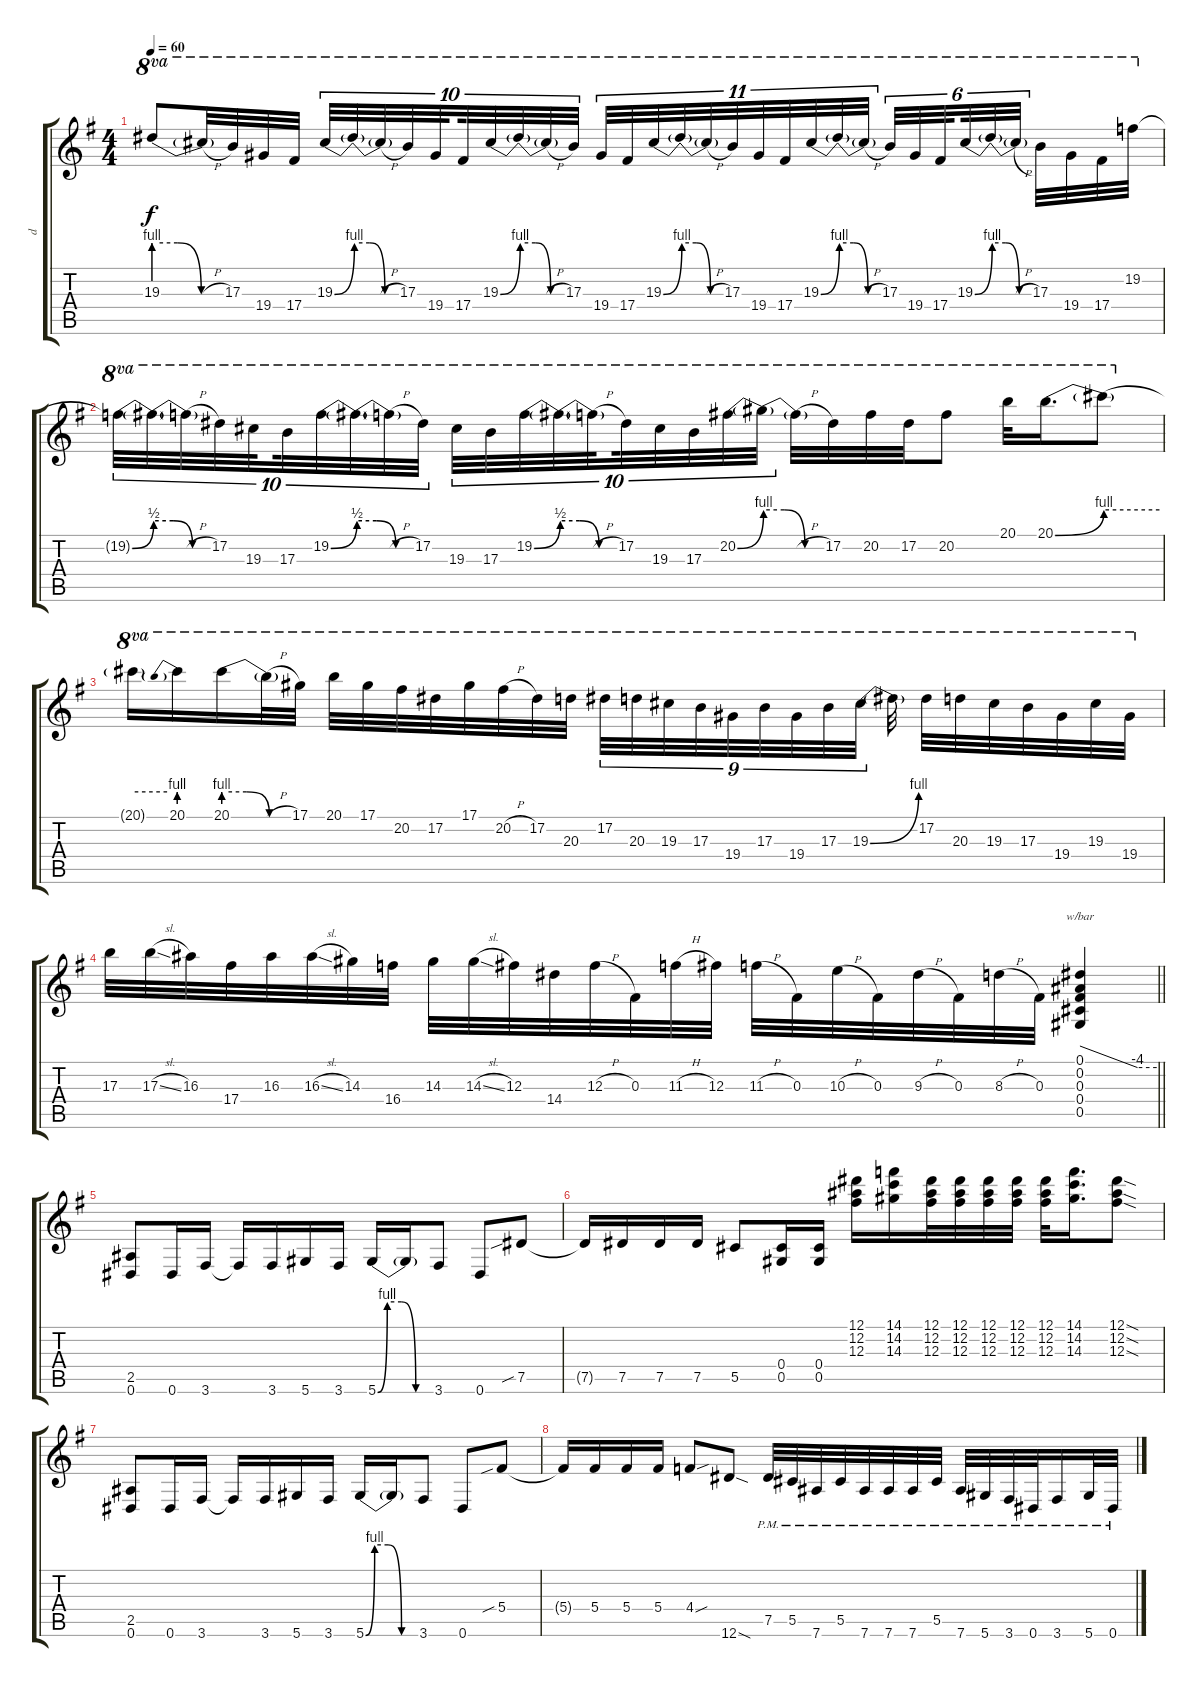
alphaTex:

\track ("d" "d") {instrument distortionguitar}
\staff {score tabs}
\tuning (Eb4 Bb3 Gb3 Db3 Ab2 Eb2) {hide}
\ts (4 4)
\tempo 60
\clef g2
\ks g
19.3{be (custom 0 4 20 4 40 0 60 0) t}.8{ot 8va dy f} 19.3{h t}.32{ot 8va} 17.3.32{ot 8va} 19.4.32{ot 8va} 17.4.32{ot 8va} 19.3{be (bend 0 0 60 4)}.32{tu (10 8) ot 8va} 19.3{be (custom 0 4 20 4 40 0 60 0) t}.32{tu (10 8) ot 8va} 19.3{h t}.32{tu (10 8) ot 8va} 17.3.32{tu (10 8) ot 8va} 19.4.32{tu (10 8) ot 8va beam splitsecondary} 17.4.32{tu (10 8) ot 8va} 19.3{be (bend 0 0 60 4)}.32{tu (10 8) ot 8va} 19.3{be (custom 0 4 20 4 40 0 60 0) t}.32{tu (10 8) ot 8va} 19.3{h t}.32{tu (10 8) ot 8va} 17.3.32{tu (10 8) ot 8va} 19.4.32{tu (11 8) ot 8va} 17.4.32{tu (11 8) ot 8va} 19.3{be (bend 0 0 60 4)}.32{tu (11 8) ot 8va} 19.3{be (custom 0 4 20 4 40 0 60 0) t}.32{tu (11 8) ot 8va} 19.3{h t}.32{tu (11 8) ot 8va} 17.3.32{tu (11 8) ot 8va} 19.4.32{tu (11 8) ot 8va} 17.4.32{tu (11 8) ot 8va} 19.3{be (bend 0 0 60 4)}.32{tu (11 8) ot 8va} 19.3{be (custom 0 4 20 4 40 0 60 0) t}.32{tu (11 8) ot 8va} 19.3{h t}.32{tu (11 8) ot 8va} 17.3.32{tu (6 4) ot 8va} 19.4.32{tu (6 4) ot 8va} 17.4.32{tu (6 4) ot 8va beam splitsecondary} 19.3{be (bend 0 0 60 4)}.32{tu (6 4) ot 8va} 19.3{be (custom 0 4 20 4 40 0 60 0) t}.32{tu (6 4) ot 8va} 19.3{h t}.32{tu (6 4) ot 8va beam splitsecondary} 17.3.32{ot 8va} 19.4.32{ot 8va} 17.4.32{ot 8va} 19.2.32{ot 8va} |
19.2{be (bend 0 0 60 2) t}.32{tu (10 8) ot 8va} 19.2{be (custom 0 2 20 2 40 0 60 0) t}.32{tu (10 8) ot 8va} 19.2{h t}.32{tu (10 8) ot 8va} 17.2.32{tu (10 8) ot 8va} 19.3.32{tu (10 8) ot 8va beam splitsecondary} 17.3.32{tu (10 8) ot 8va} 19.2{be (bend 0 0 60 2)}.32{tu (10 8) ot 8va} 19.2{be (custom 0 2 20 2 40 0 60 0) t}.32{tu (10 8) ot 8va} 19.2{h t}.32{tu (10 8) ot 8va} 17.2.32{tu (10 8) ot 8va} 19.3.32{tu (10 8) ot 8va} 17.3.32{tu (10 8) ot 8va} 19.2{be (bend 0 0 60 2)}.32{tu (10 8) ot 8va} 19.2{be (custom 0 2 20 2 40 0 60 0) t}.32{tu (10 8) ot 8va} 19.2{h t}.32{tu (10 8) ot 8va beam splitsecondary} 17.2.32{tu (10 8) ot 8va} 19.3.32{tu (10 8) ot 8va} 17.3.32{tu (10 8) ot 8va} 20.2{be (bend 0 0 60 4)}.32{tu (10 8) ot 8va} 20.2{be (custom 0 4 20 4 40 0 60 0) t}.32{tu (10 8) ot 8va} 20.2{h t}.32{ot 8va} 17.2.32{ot 8va} 20.2.32{ot 8va} 17.2.32{ot 8va} 20.2.8{ot 8va} 20.1.32{ot 8va} 20.1{be (bend 0 0 60 4)}.16{d ot 8va} 20.1{be (hold 0 4 60 4) t}.8{ot 8va} |
20.1{be (hold 0 4 60 4) t}.16{ot 8va} 20.1{be (prebend 0 4 60 4)}.16{ot 8va} 20.1{be (custom 0 4 20 4 40 0 60 0)}.16{ot 8va} 20.1{h t}.32{ot 8va} 17.1.32{ot 8va} 20.1.32{ot 8va} 17.1.32{ot 8va} 20.2.32{ot 8va} 17.2.32{ot 8va} 17.1.32{ot 8va} 20.2{h}.32{ot 8va} 17.2.32{ot 8va} 20.3.32{ot 8va} 17.2.32{tu (9 8) ot 8va} 20.3.32{tu (9 8) ot 8va} 19.3.32{tu (9 8) ot 8va} 17.3.32{tu (9 8) ot 8va} 19.4.32{tu (9 8) ot 8va} 17.3.32{tu (9 8) ot 8va} 19.4.32{tu (9 8) ot 8va} 17.3.32{tu (9 8) ot 8va} 19.3{be (bend 0 0 60 4)}.32{tu (9 8) ot 8va} 19.3{t}.32{ot 8va} 17.2.32{ot 8va} 20.3.32{ot 8va} 19.3.32{ot 8va} 17.3.32{ot 8va} 19.4.32{ot 8va} 19.3.32{ot 8va} 19.4.32{ot 8va} |
\barLineRight lightlight
17.3.32 17.3{sl}.32 16.3.32 17.4.32 16.3.32 16.3{sl}.32 14.3.32 16.4.32 14.3.32 14.3{sl}.32 12.3.32 14.4.32 12.3{h}.32 0.3.32 11.3{h}.32 12.3.32 11.3{h}.32 0.3.32 10.3{h}.32 0.3.32 9.3{h}.32 0.3.32 8.3{h}.32 0.3.32 (0.1 0.2 0.3 0.4 0.5).4{tbe (custom default 0 0 45 -16 60 -16)} |
(2.5 0.6).8 0.6.16 3.6.16 3.6{t}.16 3.6.16 5.6.16 3.6.16 5.6{be (custom 0 0 10 4 25 4 40 0 60 0)}.16 5.6{t}.16 3.6.8 0.6.8 7.5{sib}.8 |
7.5{t}.16 7.5.16 7.5.16 7.5.16 5.5.8 (0.4 0.5).16 (0.4 0.5).16 (12.1 12.2 12.3).16 (14.1 14.2 14.3).16 (12.1 12.2 12.3).32 (12.1 12.2 12.3).32 (12.1 12.2 12.3).32 (12.1 12.2 12.3).32 (12.1 12.2 12.3).32 (14.1 14.2 14.3).16{d} (12.1{sod} 12.2{sod} 12.3{sod}).8 |
(2.5 0.6).8 0.6.16 3.6.16 3.6{t}.16 3.6.16 5.6.16 3.6.16 5.6{be (custom 0 0 10 4 25 4 40 0 60 0)}.16 5.6{t}.16 3.6.8 0.6.8 5.4{sib}.8 |
5.4{t}.16 5.4.16 5.4.16 5.4.16 4.4{sou}.8 12.6{sod}.8 7.5{pm}.32 5.5{pm}.32 7.6{pm}.32 5.5{pm}.32 7.6{pm}.32 7.6{pm}.32 7.6{pm}.32 5.5{pm}.32 7.6{pm}.32 5.6{pm}.32 3.6{pm}.32 0.6{pm}.32 3.6{pm}.16 5.6{pm}.32 0.6{pm}.32
